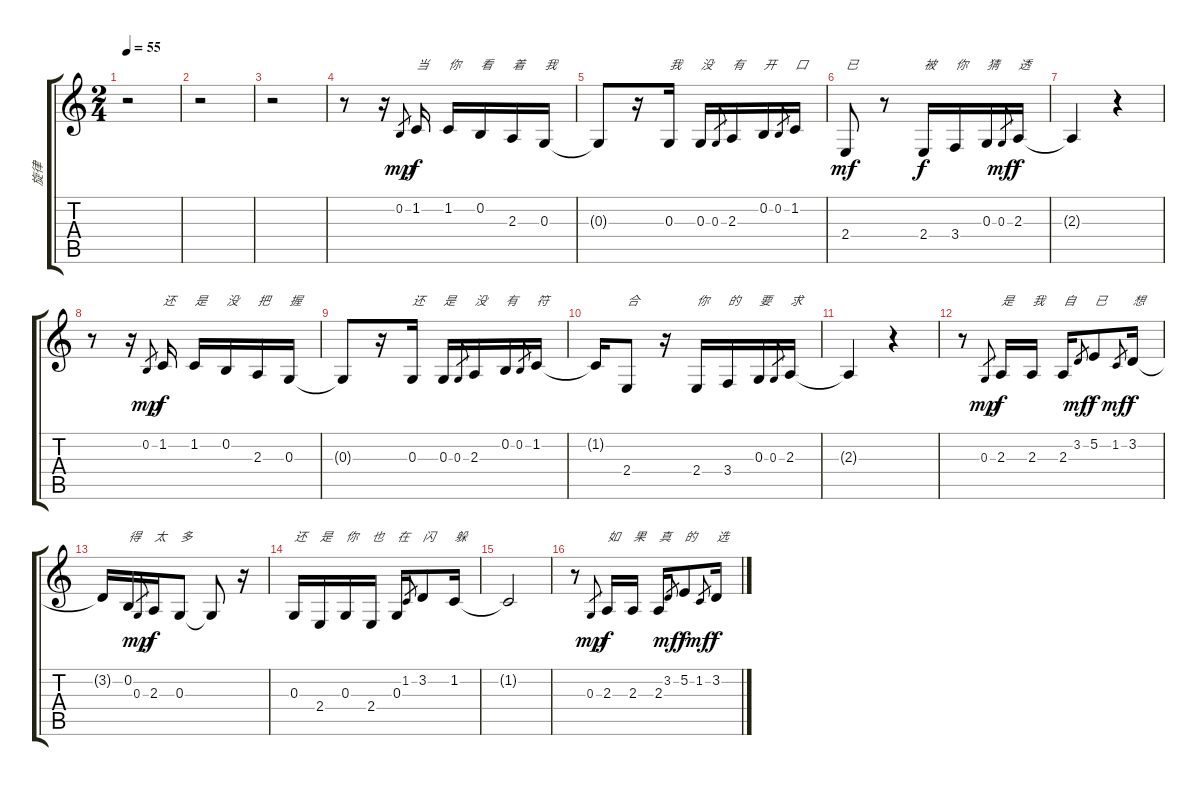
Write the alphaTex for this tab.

\track ("旋律" "旋律") {instrument flute}
\staff {score tabs}
\tuning (E4 B3 G3 D3 A2 E2) {hide}
\ts (2 4)
\tempo 55
\clef g2
\ks c
r.2{dy mp instrument flute} |
r.2 |
r.2 |
r.8 r.16 0.2.8{gr} 1.2.16{txt "当" dy f} 1.2.16{txt "你"} 0.2.16{txt "看"} 2.3.16{txt "着"} 0.3.16{txt "我"} |
0.3{t}.8 r.16 0.3.16{txt "我"} 0.3.16{txt "没"} 0.3.8{gr} 2.3.16{txt "有"} 0.2.16{txt "开"} 0.2.8{gr} 1.2.16{txt "口"} |
2.4.8{txt "已" dy mf} r.8 2.4.16{txt "被" dy f} 3.4.16{txt "你"} 0.3.16{txt "猜"} 0.3.8{gr dy mf} 2.3.16{txt "透" dy f} |
2.3{t}.4 r.4 |
r.8 r.16 0.2.8{gr dy mp} 1.2.16{txt "还" dy f} 1.2.16{txt "是"} 0.2.16{txt "没"} 2.3.16{txt "把"} 0.3.16{txt "握"} |
0.3{t}.8 r.16 0.3.16{txt "还"} 0.3.16{txt "是"} 0.3.8{gr} 2.3.16{txt "没"} 0.2.16{txt "有"} 0.2.8{gr} 1.2.16{txt "符"} |
1.2{t}.16 2.4.8{txt "合"} r.16 2.4.16{txt "你"} 3.4.16{txt "的"} 0.3.16{txt "要"} 0.3.8{gr} 2.3.16{txt "求"} |
2.3{t}.4 r.4 |
r.8 0.3.8{gr dy mp} 2.3.16{txt "是" dy f} 2.3.16{txt "我"} 2.3.16{txt "自"} 3.2.8{gr dy mf} 5.2.8{txt "已" dy f} 1.2.8{gr dy mf} 3.2.16{txt "想" dy f} |
3.2{t}.16 0.2.16{txt "得"} 0.3.8{gr dy mp} 2.3.16{txt "太" dy f} 0.3.8{txt "多"} 0.3{t}.8 r.16 |
0.3.16{txt "还"} 2.4.16{txt "是"} 0.3.16{txt "你"} 2.4.16{txt "也"} 0.3.16{txt "在"} 1.2.8{gr} 3.2.8{txt "闪"} 1.2.16{txt "躲"} |
1.2{t}.2 |
r.8 0.3.8{gr dy mp} 2.3.16{txt "如" dy f} 2.3.16{txt "果"} 2.3.16{txt "真"} 3.2.8{gr dy mf} 5.2.8{txt "的" dy f} 1.2.8{gr dy mf} 3.2.16{txt "选" dy f}
